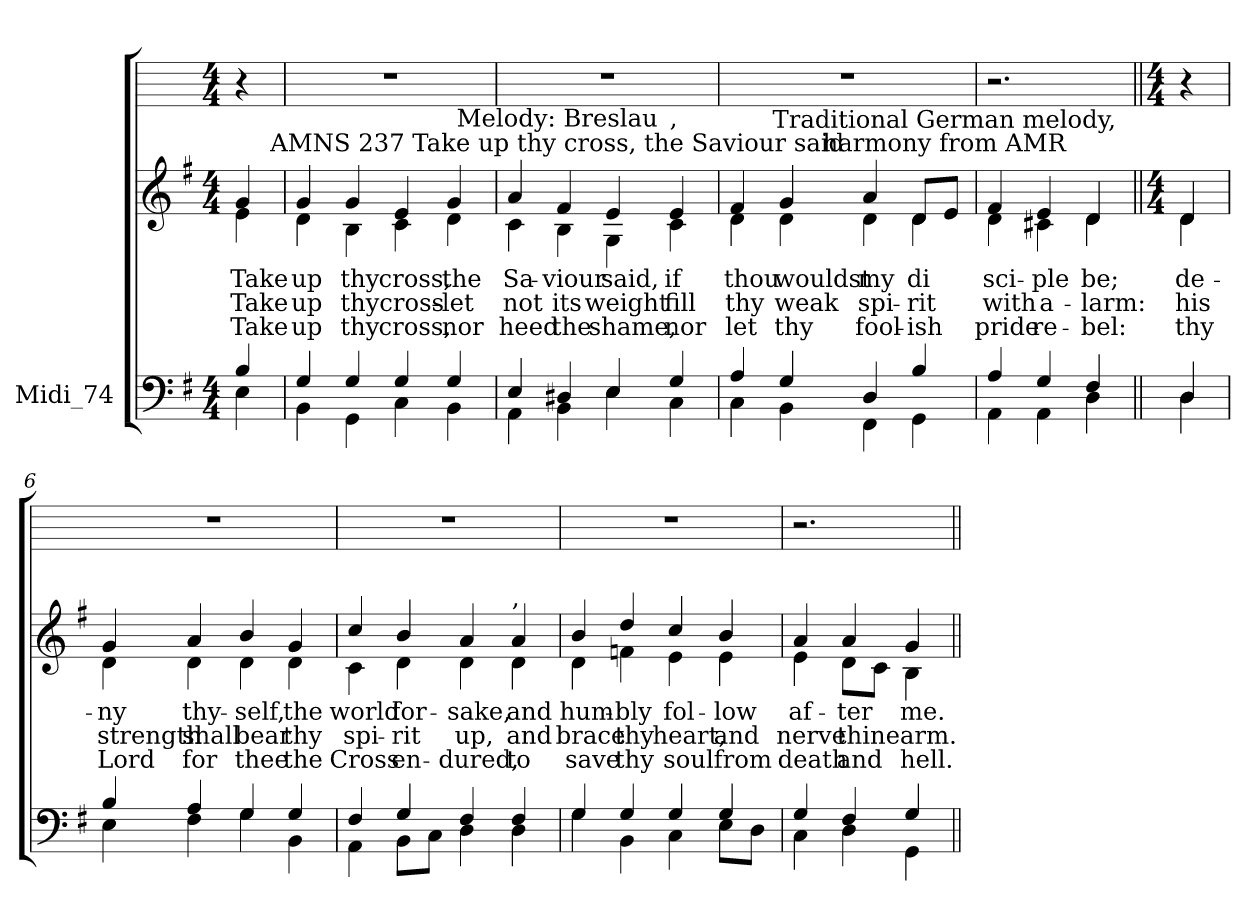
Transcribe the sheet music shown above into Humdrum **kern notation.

**kern	**kern	**text	**text	**text	**kern
*part3	*part2	*part2	*part2	*part2	*part1
*staff3	*staff2	*staff2	*staff2	*staff2	*staff1
*I"Midi_74	*	*	*	*	*
*clefF4	*clefG2	*	*	*	*
*k[f#]	*k[f#]	*	*	*	*
*G:	*G:	*	*	*	*
*M4/4	*M4/4	*	*	*	*M4/4
=	=	=	=	=	=
*^	*	*	*	*	*
!	!	!LO:TX:a:cj:t=C. W. Everest\n(1814-1877)	!	!	!	!
!	!	!	!LO:LY:b	!LO:LY:b	!LO:LY:b	!
*	*	*^	*	*	*	*
4B/	4E\	4g/	4e\	Take	Take	Take	4r
=1	=1	=1	=1	=1	=1	=1	=1
!	!	!	!	!LO:LY:b	!LO:LY:b	!LO:LY:b	!
4G/	4BB\	4g/	4d\	up	up	up	1r
!	!	!	!	!LO:LY:b	!LO:LY:b	!LO:LY:b	!
4G/	4GG\	4g/	4B\	thy	thy	thy	.
!	!	!	!	!LO:LY:b	!LO:LY:b	!LO:LY:b	!
4G/	4C\	4e/	4c\	cross,	cross-	-cross,	.
!	!	!	!	!LO:LY:b	!LO:LY:b	!LO:LY:b	!
4G/	4BB\	4g/	4d\	the	let	nor	.
=2	=2	=2	=2	=2	=2	=2	=2
!	!	!	!	!LO:LY:b	!LO:LY:b	!LO:LY:b	!
4E/	4AA\	4a/	4c\	Sa-	-not	heed	1r
!	!	!LO:TX:a:cj:t=AMNS 237 Take up thy cross, the Saviour said	!	!	!	!	!
!	!	!LO:TX:a:cj:t=Melody&colon; Breslau	!	!	!	!	!
!	!	!	!	!LO:LY:b	!LO:LY:b	!LO:LY:b	!
4D#X/	4BB\	4f#/	4B\	viour	its	the	.
!	!	!	!	!LO:LY:b	!LO:LY:b	!LO:LY:b	!
4E/	4E\	4e/	4G\	said,	weight	shame,	.
!	!	!LO:TX:a:t=,	!	!	!	!	!
!	!	!	!	!LO:LY:b	!LO:LY:b	!LO:LY:b	!
4G/	4C\	4e/	4c\	if	fill	nor	.
=3	=3	=3	=3	=3	=3	=3	=3
!	!	!	!	!LO:LY:b	!LO:LY:b	!LO:LY:b	!
4A/	4C\	4f#/	4d\	thou	thy	let	1r
!	!	!	!	!LO:LY:b	!LO:LY:b	!LO:LY:b	!
4G/	4BB\	4g/	4d\	wouldst	weak	thy	.
!	!	!	!	!LO:LY:b	!LO:LY:b	!LO:LY:b	!
4D/	4FF#\	4a/	4d\	my	spi-	-fool-	.
!	!	!	!	!LO:LY:b	!LO:LY:b	!LO:LY:b	!
4B/	4GG\	8d/L	4d\	-di	rit	ish	.
!	!	!LO:TX:a:cj:t=Traditional German melody,\nharmony from AMR	!	!	!	!	!
.	.	8e/J	.	.	.	.	.
=4	=4	=4	=4	=4	=4	=4	=4
!	!	!	!	!LO:LY:b	!LO:LY:b	!LO:LY:b	!
4A/	4AA\	4f#/	4d\	sci-	-with	pride	2.r
!	!	!	!	!LO:LY:b	!LO:LY:b	!LO:LY:b	!
4G/	4AA\	4e/	4c#X\	ple	a-	-re-	.
!	!	!	!	!LO:LY:b	!LO:LY:b	!LO:LY:b	!
4F#/	4D\	4d/	4d\	-be;	larm:	bel:	.
!!LO:LB:g=z
=5||	=5||	=5||	=5||	=5||	=5||	=5||	=5||
*	*	*M4/4	*	*	*	*	*M4/4
!	!	!	!	!LO:LY:b	!LO:LY:b	!LO:LY:b	!
4D/	4D\	4d/	4d\	de-	-his	thy	4r
=6	=6	=6	=6	=6	=6	=6	=6
!	!	!	!	!LO:LY:b	!LO:LY:b	!LO:LY:b	!
4B/	4E\	4g/	4d\	ny	strength	Lord	1r
!	!	!	!	!LO:LY:b	!LO:LY:b	!LO:LY:b	!
4A/	4F#\	4a/	4d\	thy-	-shall	for	.
!	!	!	!	!LO:LY:b	!LO:LY:b	!LO:LY:b	!
4G/	4G\	4b/	4d\	self,	bear	thee	.
!	!	!	!	!LO:LY:b	!LO:LY:b	!LO:LY:b	!
4G/	4BB\	4g/	4d\	the	thy	the	.
=7	=7	=7	=7	=7	=7	=7	=7
!	!	!	!	!LO:LY:b	!LO:LY:b	!LO:LY:b	!
4F#/	4AA\	4cc/	4c\	world	spi-	-Cross	1r
!	!	!	!	!LO:LY:b	!LO:LY:b	!LO:LY:b	!
4G/	8BB\L	4b/	4d\	for-	-rit	en-	.
.	8C\J	.	.	.	.	.	.
!	!	!	!	!LO:LY:b	!LO:LY:b	!LO:LY:b	!
4F#/	4D\	4a/	4d\	-sake,	up,	dured,	.
!	!	!LO:TX:a:t=,	!	!	!	!	!
!	!	!	!	!LO:LY:b	!LO:LY:b	!LO:LY:b	!
4F#/	4D\	4a/	4d\	and	and	to	.
=8	=8	=8	=8	=8	=8	=8	=8
!	!	!	!	!LO:LY:b	!LO:LY:b	!LO:LY:b	!
4G/	4G\	4b/	4d\	hum-	-brace	save	1r
!	!	!	!	!LO:LY:b	!LO:LY:b	!LO:LY:b	!
4G/	4BB\	4dd/	4fn\	bly	thy	thy	.
!	!	!	!	!LO:LY:b	!LO:LY:b	!LO:LY:b	!
4G/	4C\	4cc/	4e\	fol-	-heart,	soul	.
!	!	!	!	!LO:LY:b	!LO:LY:b	!LO:LY:b	!
4G/	8E\L	4b/	4e\	low	and	from	.
.	8D\J	.	.	.	.	.	.
=9	=9	=9	=9	=9	=9	=9	=9
!	!	!	!	!LO:LY:b	!LO:LY:b	!LO:LY:b	!
4G/	4C\	4a/	4e\	af-	-nerve	death	2.r
!	!	!	!	!LO:LY:b	!LO:LY:b	!LO:LY:b	!
4F#/	4D\	4a/	8d\L	ter	thine	and	.
.	.	.	8c\J	.	.	.	.
!	!	!	!	!LO:LY:b	!LO:LY:b	!LO:LY:b	!
4G/	4GG\	4g/	4B\	me.	arm.	hell.	.
*v	*v	*	*	*	*	*	*
*	*v	*v	*	*	*	*
=||	=||	=||	=||	=||	=||
*-	*-	*-	*-	*-	*-
